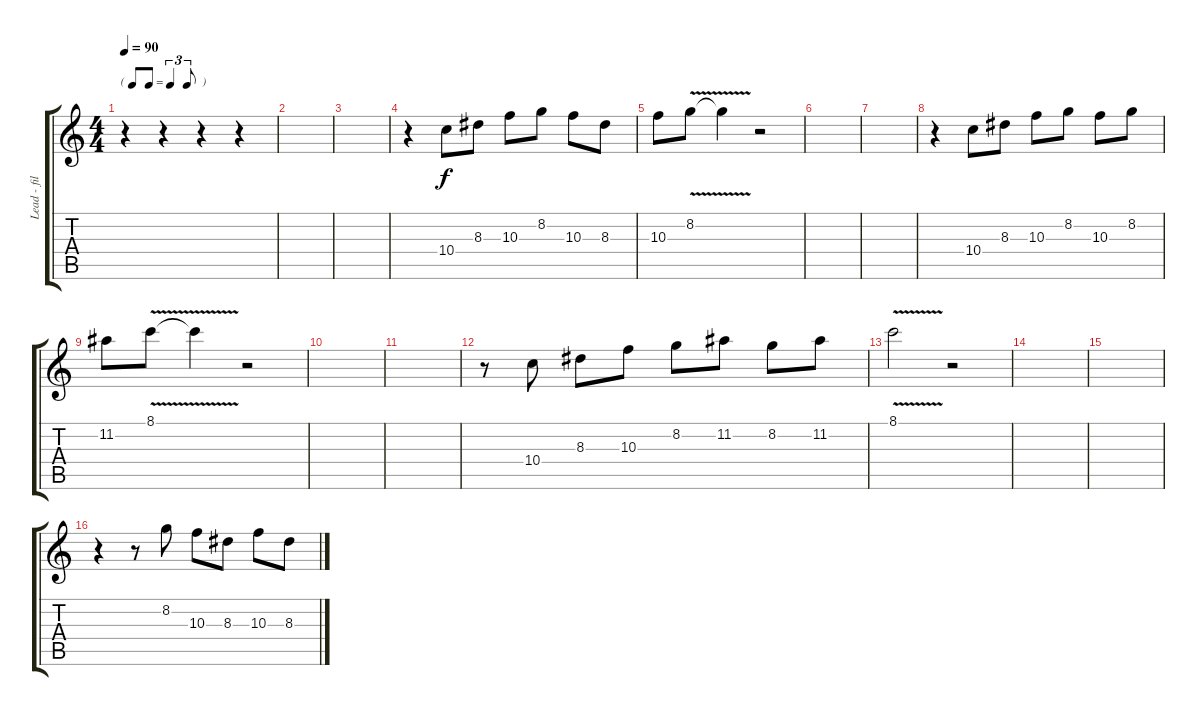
\track ("Lead - fills" "Lead - fil") {instrument acousticguitarsteel}
\staff {score tabs}
\tuning (E4 B3 G3 D3 A2 E2) {hide}
\ts (4 4)
\tf triplet8th
\tempo 90
\clef g2
\ks c
r.4{dy f instrument acousticguitarsteel} r.4 r.4 r.4 |
|
|
r.4 10.4.8 8.3.8 10.3.8 8.2.8 10.3.8 8.3.8 |
10.3.8 8.2{v}.8 8.2{t}.4 r.2 |
|
|
r.4 10.4.8 8.3.8 10.3.8 8.2.8 10.3.8 8.2.8 |
11.2.8 8.1{v}.8 8.1{t}.4 r.2 |
|
|
r.8 10.4.8 8.3.8 10.3.8 8.2.8 11.2.8 8.2.8 11.2.8 |
8.1{v}.2 r.2 |
|
|
r.4 r.8 8.2.8 10.3.8 8.3.8 10.3.8 8.3.8
